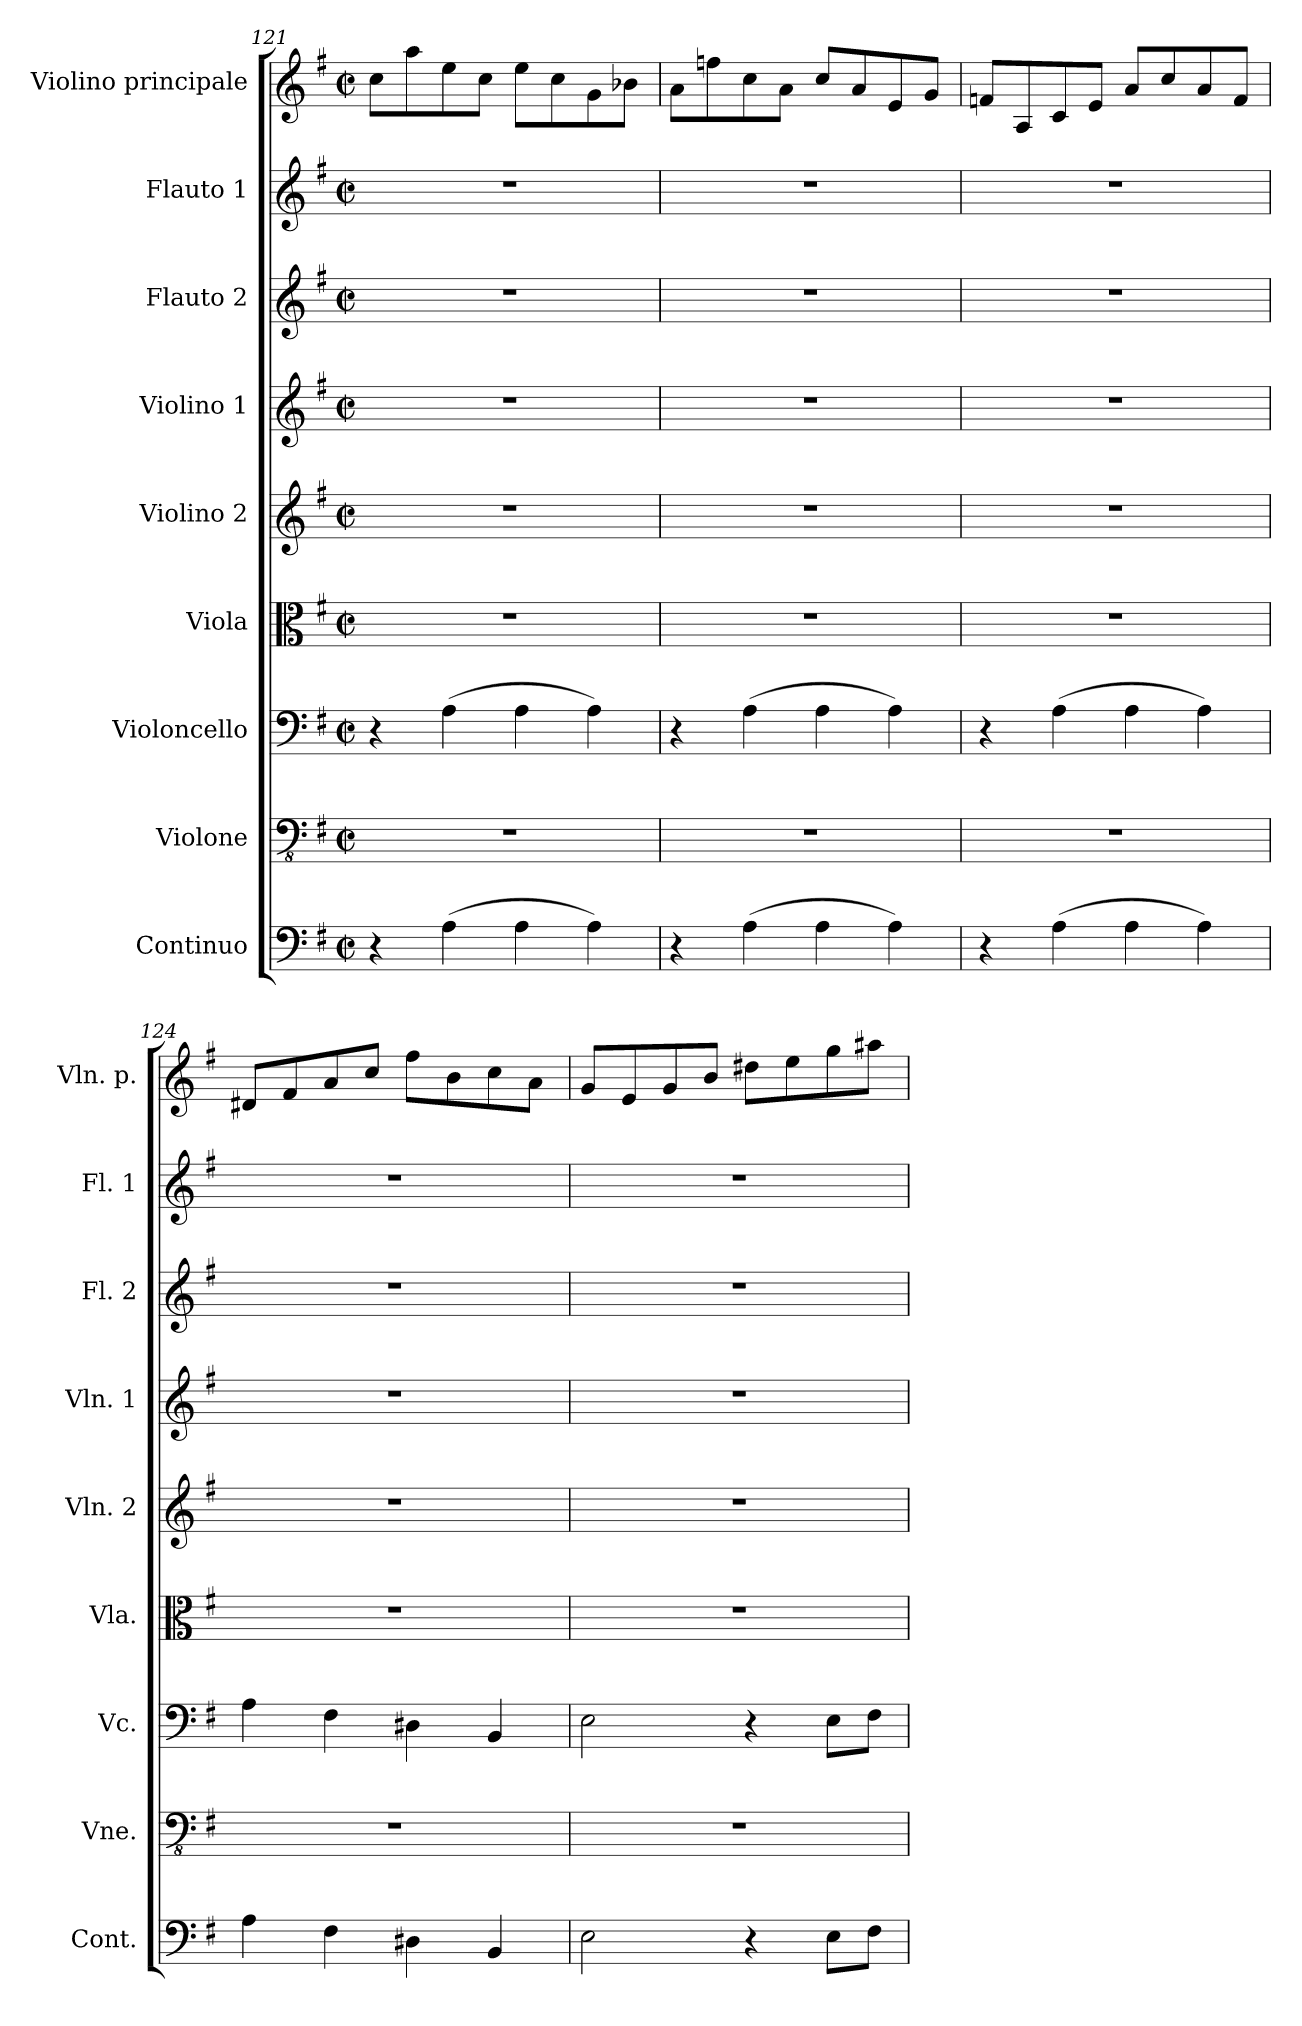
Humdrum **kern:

**kern	**kern	**kern	**kern	**kern	**kern	**kern	**kern	**kern
*part9	*part8	*part7	*part6	*part5	*part4	*part3	*part2	*part1
*staff9	*staff8	*staff7	*staff6	*staff5	*staff4	*staff3	*staff2	*staff1
*I"Continuo	*I"Violone	*I"Violoncello	*I"Viola	*I"Violino 2	*I"Violino 1	*I"Flauto 2	*I"Flauto 1	*I"Violino principale
*I'Cont.	*I'Vne.	*I'Vc.	*I'Vla.	*I'Vln. 2	*I'Vln. 1	*I'Fl. 2	*I'Fl. 1	*I'Vln. p.
*clefF4	*clefFv4	*clefF4	*clefC3	*clefG2	*clefG2	*clefG2	*clefG2	*clefG2
*	*ITrd7c12	*	*	*	*	*	*	*
*k[f#]	*k[f#]	*k[f#]	*k[f#]	*k[f#]	*k[f#]	*k[f#]	*k[f#]	*k[f#]
*M2/2	*M2/2	*M2/2	*M2/2	*M2/2	*M2/2	*M2/2	*M2/2	*M2/2
*met(c|)	*met(c|)	*met(c|)	*met(c|)	*met(c|)	*met(c|)	*met(c|)	*met(c|)	*met(c|)
=121	=121	=121	=121	=121	=121	=121	=121	=121
4r	1r	4r	1r	1r	1r	1r	1r	8cc\L
.	.	.	.	.	.	.	.	8aa\
(4A\	.	(4A\	.	.	.	.	.	8ee\
.	.	.	.	.	.	.	.	8cc\J
4A\	.	4A\	.	.	.	.	.	8ee\L
.	.	.	.	.	.	.	.	8cc\
4A\)	.	4A\)	.	.	.	.	.	8g\
.	.	.	.	.	.	.	.	8b-X\J
=122	=122	=122	=122	=122	=122	=122	=122	=122
4r	1r	4r	1r	1r	1r	1r	1r	8a\L
.	.	.	.	.	.	.	.	8ffn\
(4A\	.	(4A\	.	.	.	.	.	8cc\
.	.	.	.	.	.	.	.	8a\J
4A\	.	4A\	.	.	.	.	.	8cc/L
.	.	.	.	.	.	.	.	8a/
4A\)	.	4A\)	.	.	.	.	.	8e/
.	.	.	.	.	.	.	.	8g/J
=123	=123	=123	=123	=123	=123	=123	=123	=123
4r	1r	4r	1r	1r	1r	1r	1r	8fn/L
.	.	.	.	.	.	.	.	8A/
(4A\	.	(4A\	.	.	.	.	.	8c/
.	.	.	.	.	.	.	.	8e/J
4A\	.	4A\	.	.	.	.	.	8a/L
.	.	.	.	.	.	.	.	8cc/
4A\)	.	4A\)	.	.	.	.	.	8a/
.	.	.	.	.	.	.	.	8f/J
=124	=124	=124	=124	=124	=124	=124	=124	=124
4A\	1r	4A\	1r	1r	1r	1r	1r	8d#X/L
.	.	.	.	.	.	.	.	8f#/
4F#\	.	4F#\	.	.	.	.	.	8a/
.	.	.	.	.	.	.	.	8cc/J
4D#X\	.	4D#X\	.	.	.	.	.	8ff#\L
.	.	.	.	.	.	.	.	8b\
4BB/	.	4BB/	.	.	.	.	.	8cc\
.	.	.	.	.	.	.	.	8a\J
=125	=125	=125	=125	=125	=125	=125	=125	=125
2E\	1r	2E\	1r	1r	1r	1r	1r	8g/L
.	.	.	.	.	.	.	.	8e/
.	.	.	.	.	.	.	.	8g/
.	.	.	.	.	.	.	.	8b/J
4r	.	4r	.	.	.	.	.	8dd#X\L
.	.	.	.	.	.	.	.	8ee\
8E\L	.	8E\L	.	.	.	.	.	8gg\
8F#\J	.	8F#\J	.	.	.	.	.	8aa#X\J
=	=	=	=	=	=	=	=	=
*-	*-	*-	*-	*-	*-	*-	*-	*-
